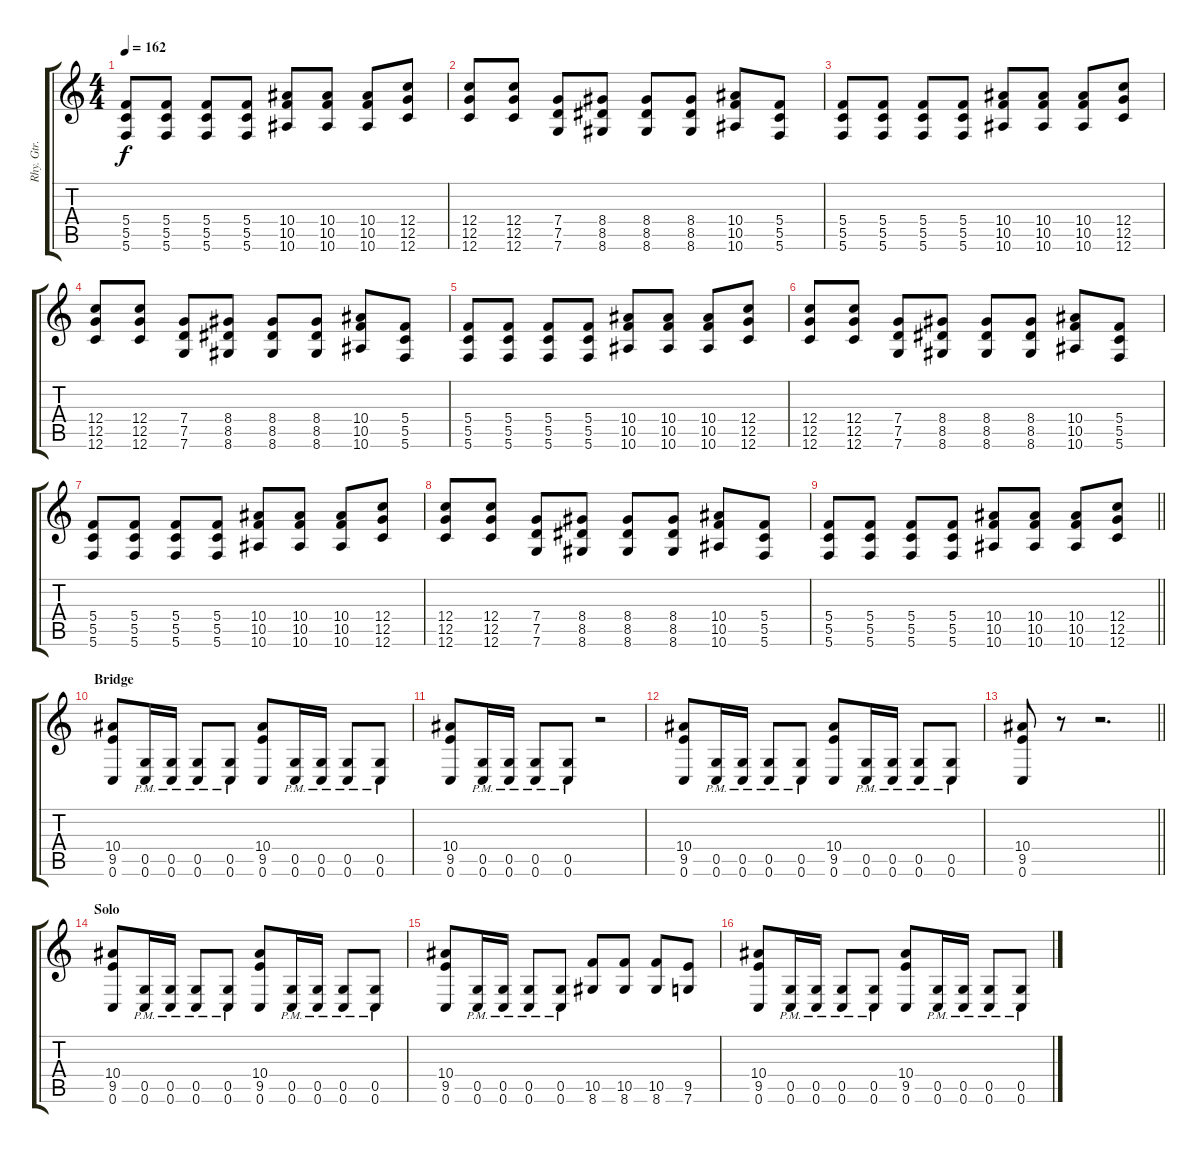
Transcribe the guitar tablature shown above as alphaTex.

\track ("Rhy. Gtr. 1" "Rhy. Gtr. ") {instrument distortionguitar}
\staff {score tabs}
\tuning (D4 A3 F3 C3 G2 C2) {hide}
\ts (4 4)
\tempo 162
\clef g2
\ks c
(5.4 5.5 5.6).8{dy f} (5.4 5.5 5.6).8 (5.4 5.5 5.6).8 (5.4 5.5 5.6).8 (10.4 10.5 10.6).8 (10.4 10.5 10.6).8 (10.4 10.5 10.6).8 (12.4 12.5 12.6).8 |
(12.4 12.5 12.6).8 (12.4 12.5 12.6).8 (7.4 7.5 7.6).8 (8.4 8.5 8.6).8 (8.4 8.5 8.6).8 (8.4 8.5 8.6).8 (10.4 10.5 10.6).8 (5.4 5.5 5.6).8 |
(5.4 5.5 5.6).8 (5.4 5.5 5.6).8 (5.4 5.5 5.6).8 (5.4 5.5 5.6).8 (10.4 10.5 10.6).8 (10.4 10.5 10.6).8 (10.4 10.5 10.6).8 (12.4 12.5 12.6).8 |
(12.4 12.5 12.6).8 (12.4 12.5 12.6).8 (7.4 7.5 7.6).8 (8.4 8.5 8.6).8 (8.4 8.5 8.6).8 (8.4 8.5 8.6).8 (10.4 10.5 10.6).8 (5.4 5.5 5.6).8 |
(5.4 5.5 5.6).8 (5.4 5.5 5.6).8 (5.4 5.5 5.6).8 (5.4 5.5 5.6).8 (10.4 10.5 10.6).8 (10.4 10.5 10.6).8 (10.4 10.5 10.6).8 (12.4 12.5 12.6).8 |
(12.4 12.5 12.6).8 (12.4 12.5 12.6).8 (7.4 7.5 7.6).8 (8.4 8.5 8.6).8 (8.4 8.5 8.6).8 (8.4 8.5 8.6).8 (10.4 10.5 10.6).8 (5.4 5.5 5.6).8 |
(5.4 5.5 5.6).8 (5.4 5.5 5.6).8 (5.4 5.5 5.6).8 (5.4 5.5 5.6).8 (10.4 10.5 10.6).8 (10.4 10.5 10.6).8 (10.4 10.5 10.6).8 (12.4 12.5 12.6).8 |
(12.4 12.5 12.6).8 (12.4 12.5 12.6).8 (7.4 7.5 7.6).8 (8.4 8.5 8.6).8 (8.4 8.5 8.6).8 (8.4 8.5 8.6).8 (10.4 10.5 10.6).8 (5.4 5.5 5.6).8 |
\barLineRight lightlight
(5.4 5.5 5.6).8 (5.4 5.5 5.6).8 (5.4 5.5 5.6).8 (5.4 5.5 5.6).8 (10.4 10.5 10.6).8 (10.4 10.5 10.6).8 (10.4 10.5 10.6).8 (12.4 12.5 12.6).8 |
\section ("" "Bridge")
(10.4 9.5 0.6).8 (0.5{pm} 0.6{pm}).16 (0.5{pm} 0.6{pm}).16 (0.5{pm} 0.6{pm}).8 (0.5{pm} 0.6{pm}).8 (10.4 9.5 0.6).8 (0.5{pm} 0.6{pm}).16 (0.5{pm} 0.6{pm}).16 (0.5{pm} 0.6{pm}).8 (0.5{pm} 0.6{pm}).8 |
(10.4 9.5 0.6).8 (0.5{pm} 0.6{pm}).16 (0.5{pm} 0.6{pm}).16 (0.5{pm} 0.6{pm}).8 (0.5{pm} 0.6{pm}).8 r.2 |
(10.4 9.5 0.6).8 (0.5{pm} 0.6{pm}).16 (0.5{pm} 0.6{pm}).16 (0.5{pm} 0.6{pm}).8 (0.5{pm} 0.6{pm}).8 (10.4 9.5 0.6).8 (0.5{pm} 0.6{pm}).16 (0.5{pm} 0.6{pm}).16 (0.5{pm} 0.6{pm}).8 (0.5{pm} 0.6{pm}).8 |
\barLineRight lightlight
(10.4 9.5 0.6).8 r.8 r.2{d} |
\section ("" "Solo")
(10.4 9.5 0.6).8 (0.5{pm} 0.6{pm}).16 (0.5{pm} 0.6{pm}).16 (0.5{pm} 0.6{pm}).8 (0.5{pm} 0.6{pm}).8 (10.4 9.5 0.6).8 (0.5{pm} 0.6{pm}).16 (0.5{pm} 0.6{pm}).16 (0.5{pm} 0.6{pm}).8 (0.5{pm} 0.6{pm}).8 |
(10.4 9.5 0.6).8 (0.5{pm} 0.6{pm}).16 (0.5{pm} 0.6{pm}).16 (0.5{pm} 0.6{pm}).8 (0.5{pm} 0.6{pm}).8 (10.5 8.6).8 (10.5 8.6).8 (10.5 8.6).8 (9.5 7.6).8 |
(10.4 9.5 0.6).8 (0.5{pm} 0.6{pm}).16 (0.5{pm} 0.6{pm}).16 (0.5{pm} 0.6{pm}).8 (0.5{pm} 0.6{pm}).8 (10.4 9.5 0.6).8 (0.5{pm} 0.6{pm}).16 (0.5{pm} 0.6{pm}).16 (0.5{pm} 0.6{pm}).8 (0.5{pm} 0.6{pm}).8
